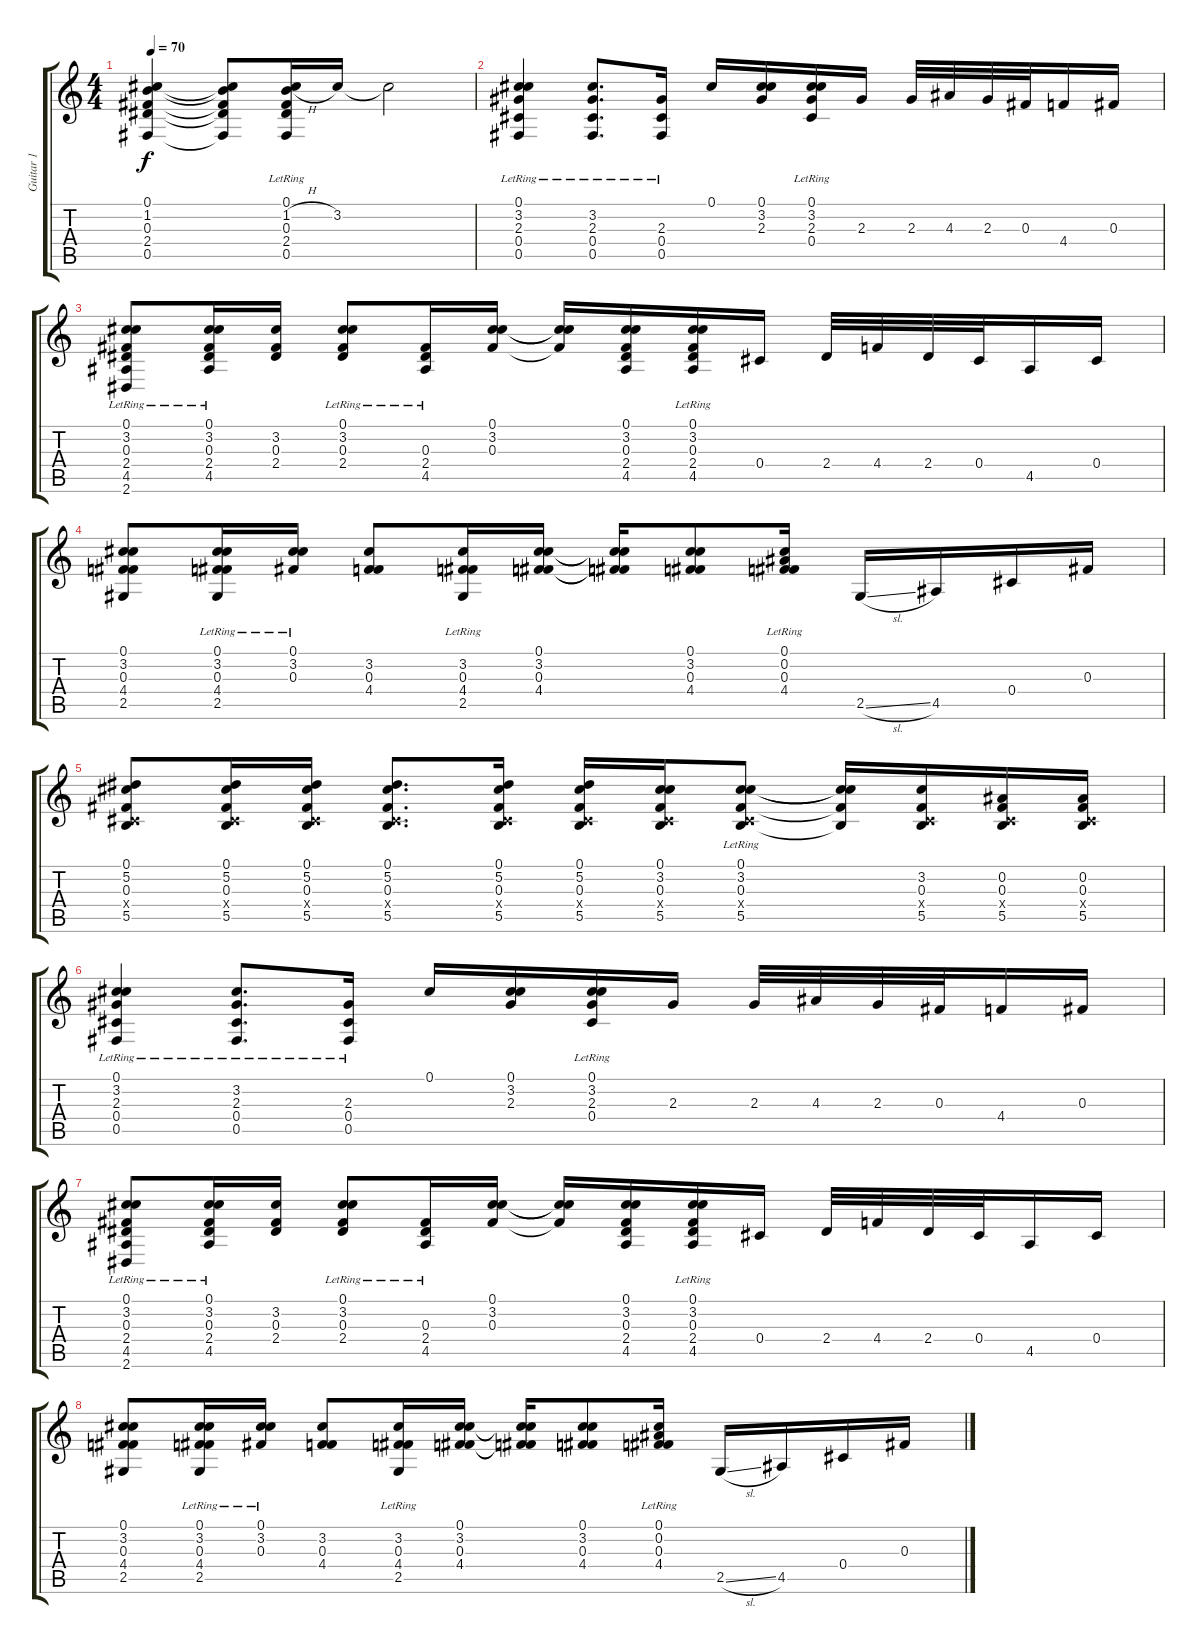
\track ("Guitar 1" "Guitar 1") {instrument acousticguitarnylon}
\staff {score tabs}
\tuning (Db4 Bb3 Gb3 Db3 Gb2 Db2) {hide}
\ts (4 4)
\tempo 70
\clef g2
\ks c
(0.1 1.2 0.3 2.4 0.5).4{dy f} (0.1{t} 1.2{t} 0.3{t} 2.4{t} 0.5{t}).8 (0.1{lr} 1.2{h} 0.3{lr} 2.4{lr} 0.5{lr}).16 3.2.16 3.2{t}.2 |
(0.1{lr} 3.2 2.3 0.4 0.5{lr}).4 (3.2{lr} 2.3 0.4 0.5).8{d} (2.3{lr} 0.4{lr} 0.5{lr}).16 0.1.16 (0.1 3.2 2.3).16 (0.1 3.2 2.3 0.4{lr}).16 2.3.16 2.3.32 4.3.32 2.3.32 0.3.32 4.4.16 0.3.16 |
(0.1 3.2 0.3 2.4 4.5 2.6{lr}).8 (0.1{lr} 3.2 0.3 2.4 4.5{lr}).16 (3.2 0.3 2.4).16 (0.1{lr} 3.2{lr} 0.3 2.4).8 (0.3 2.4{lr} 4.5{lr}).16 (0.1 3.2 0.3).16 (0.1{t} 3.2{t} 0.3{t}).16 (0.1 3.2 0.3 2.4 4.5).16 (0.1{lr} 3.2{lr} 0.3{lr} 2.4 4.5).16 0.4.16 2.4.32 4.4.32 2.4.32 0.4.32 4.5.16 0.4.16 |
(0.1 3.2 0.3 4.4 2.5).8 (0.1 3.2 0.3 4.4{lr} 2.5{lr}).16 (0.1{lr} 3.2 0.3).16 (3.2 0.3 4.4).8 (3.2 0.3 4.4 2.5{lr}).16 (0.1 3.2 0.3 4.4).16 (0.1{t} 3.2{t} 0.3{t} 4.4{t}).16 (0.1 3.2 0.3 4.4).8 (0.1{lr} 0.2{lr} 0.3{lr} 4.4{lr}).16 2.5{sl}.16 4.5.16 0.4.16 0.3.16 |
(0.1 5.2 0.3 0.4{x} 5.5).8 (0.1 5.2 0.3 0.4{x} 5.5).16 (0.1 5.2 0.3 0.4{x} 5.5).16 (0.1 5.2 0.3 0.4{x} 5.5).8{d} (0.1 5.2 0.3 0.4{x} 5.5).16 (0.1 5.2 0.3 0.4{x} 5.5).16 (0.1 3.2 0.3 0.4{x} 5.5).16 (0.1{lr} 3.2 0.3 0.4{x} 5.5).8 (0.1{t} 3.2{t} 0.3{t} 5.5{t}).16 (3.2 0.3 0.4{x} 5.5).16 (0.2 0.3 0.4{x} 5.5).16 (0.2 0.3 0.4{x} 5.5).16 |
(0.1{lr} 3.2 2.3 0.4 0.5{lr}).4 (3.2{lr} 2.3 0.4 0.5).8{d} (2.3{lr} 0.4{lr} 0.5{lr}).16 0.1.16 (0.1 3.2 2.3).16 (0.1 3.2 2.3 0.4{lr}).16 2.3.16 2.3.32 4.3.32 2.3.32 0.3.32 4.4.16 0.3.16 |
(0.1 3.2 0.3 2.4 4.5 2.6{lr}).8 (0.1{lr} 3.2 0.3 2.4 4.5{lr}).16 (3.2 0.3 2.4).16 (0.1{lr} 3.2{lr} 0.3 2.4).8 (0.3 2.4{lr} 4.5{lr}).16 (0.1 3.2 0.3).16 (0.1{t} 3.2{t} 0.3{t}).16 (0.1 3.2 0.3 2.4 4.5).16 (0.1{lr} 3.2{lr} 0.3{lr} 2.4 4.5).16 0.4.16 2.4.32 4.4.32 2.4.32 0.4.32 4.5.16 0.4.16 |
(0.1 3.2 0.3 4.4 2.5).8 (0.1 3.2 0.3 4.4{lr} 2.5{lr}).16 (0.1{lr} 3.2 0.3).16 (3.2 0.3 4.4).8 (3.2 0.3 4.4 2.5{lr}).16 (0.1 3.2 0.3 4.4).16 (0.1{t} 3.2{t} 0.3{t} 4.4{t}).16 (0.1 3.2 0.3 4.4).8 (0.1{lr} 0.2{lr} 0.3{lr} 4.4{lr}).16 2.5{sl}.16 4.5.16 0.4.16 0.3.16
